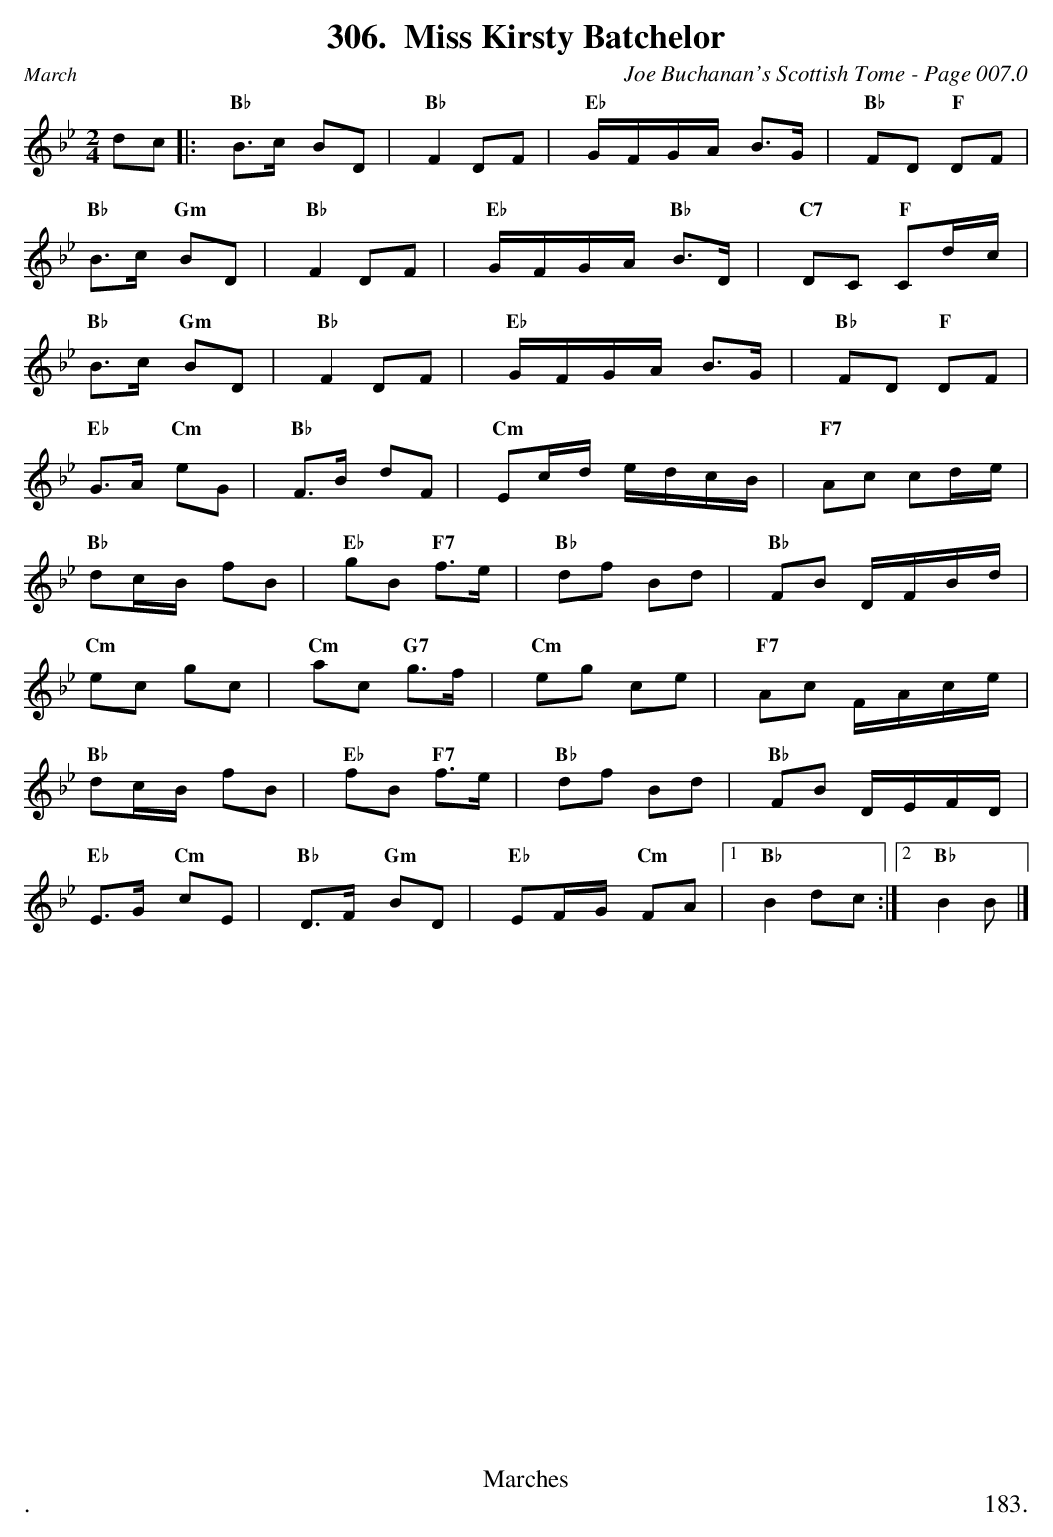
X:1
T:Miss Kirsty Batchelor
C:Joe Buchanan's Scottish Tome - Page 007.0
L:1/8
M:2/4
K:Bb
dc |:"Bb" B>c BD | "Bb"F2 DF | "Eb"G/F/G/A/ B>G |"Bb" FD "F"DF |
"Bb"B>c "Gm"BD | "Bb"F2 DF | "Eb"G/F/G/A/ "Bb"B>D | "C7"DC "F"Cd/c/ |
"Bb"B>c "Gm"BD | "Bb"F2 DF | "Eb"G/F/G/A/ B>G | "Bb"FD "F"DF |
"Eb"G>A "Cm"eG | "Bb"F>B dF | "Cm"Ec/d/ e/d/c/B/ |"F7" Ac cd/e/ |
"Bb"dc/B/ fB | "Eb"gB "F7"f>e | "Bb"df Bd |"Bb" FB D/F/B/d/ |
"Cm"ec gc | "Cm"ac "G7"g>f |"Cm" eg ce |"F7" Ac F/A/c/e/ |
"Bb"dc/B/ fB | "Eb"fB "F7"f>e |"Bb" df Bd |"Bb" FB D/E/F/D/ |
"Eb"E>G "Cm"cE |"Bb" D>F "Gm"BD |"Eb" EF/G/ "Cm"FA |1"Bb" B2 dc :|2"Bb" B2 B |]
